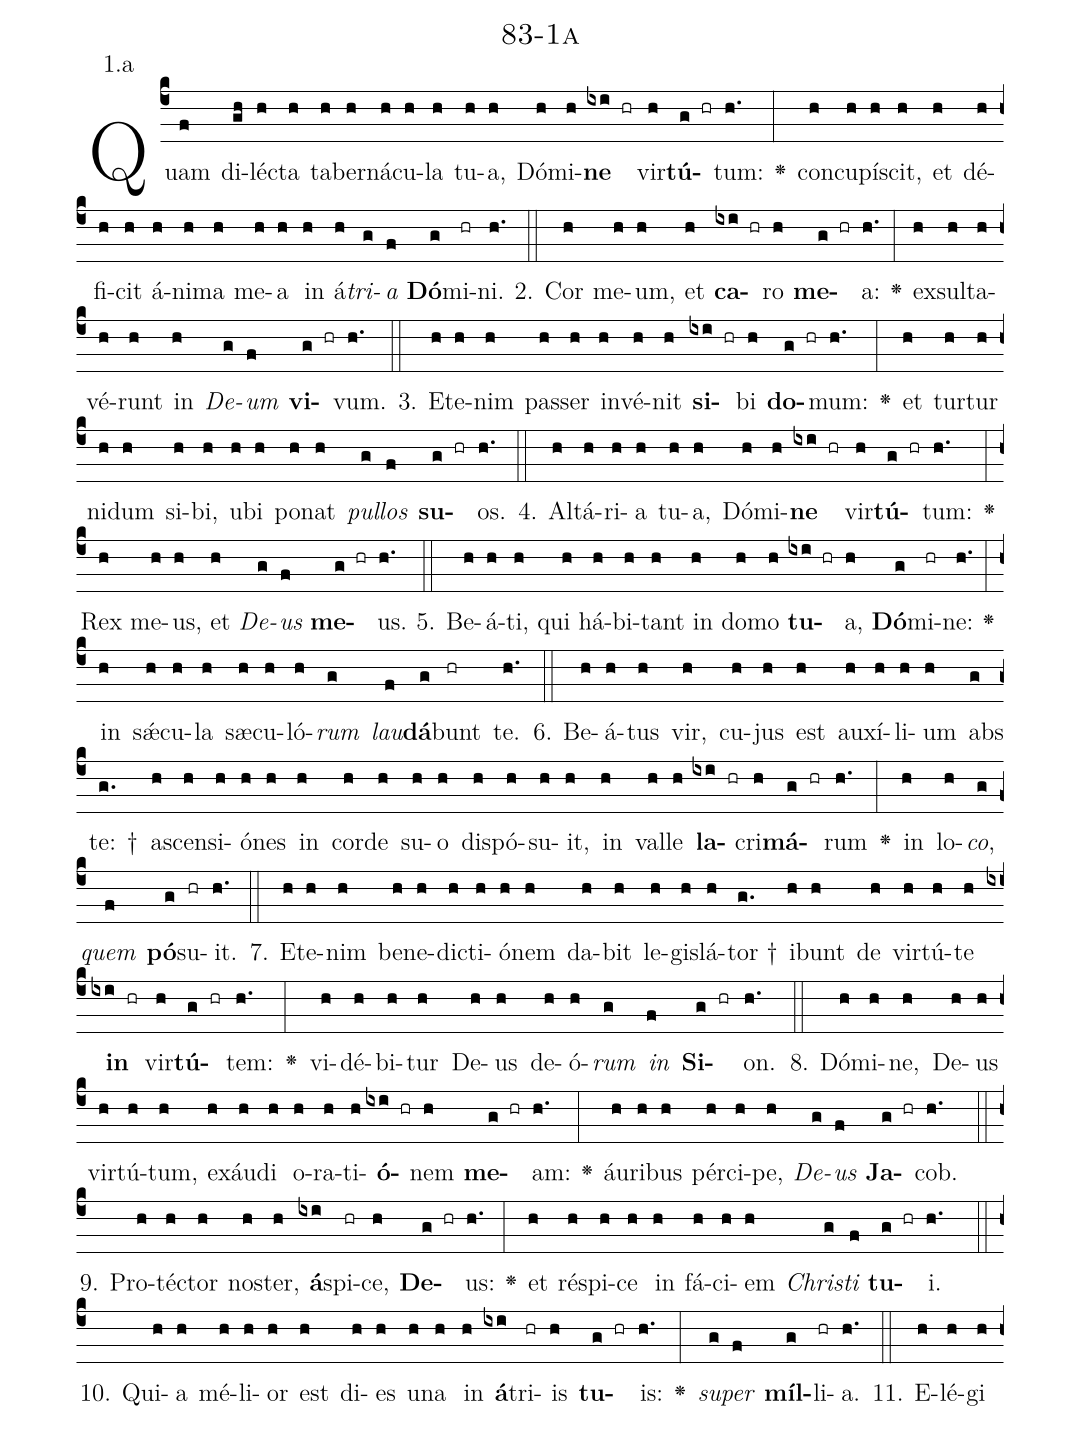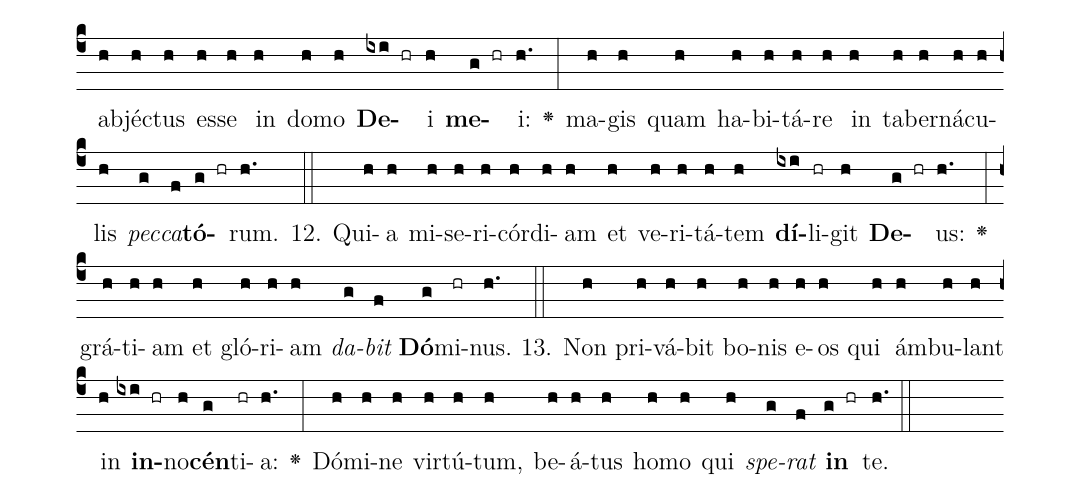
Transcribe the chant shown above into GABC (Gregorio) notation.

name: 83-1a;
annotation: 1.a;
%%
(c4)Quam(f) di(gh)léc(h)ta(h) ta(h)ber(h)ná(h)cu(h)la(h) tu(h)a,(h) Dó(h)mi(h)<b>ne</b>(ixi hr) vir(h)<b>tú</b>(g hr)tum:(h.) <v>\greheightstar</v>(:) con(h)cu(h)pí(h)scit,(h) et(h) dé(h)fi(h)cit(h) á(h)ni(h)ma(h) me(h)a(h) in(h) á(h)<i>tri</i>(g)<i>a</i>(f) <b>Dó</b>(g)mi(hr)ni.(h.) (::)
2. Cor(h) me(h)um,(h) et(h) <b>ca</b>(ixi hr)ro(h) <b>me</b>(g hr)a:(h.) <v>\greheightstar</v>(:) ex(h)sul(h)ta(h)vé(h)runt(h) in(h) <i>De</i>(g)<i>um</i>(f) <b>vi</b>(g hr)vum.(h.) (::)
3. Et(h)e(h)nim(h) pas(h)ser(h) in(h)vé(h)nit(h) <b>si</b>(ixi hr)bi(h) <b>do</b>(g hr)mum:(h.) <v>\greheightstar</v>(:) et(h) tur(h)tur(h) ni(h)dum(h) si(h)bi,(h) u(h)bi(h) po(h)nat(h) <i>pul</i>(g)<i>los</i>(f) <b>su</b>(g hr)os.(h.) (::)
4. Al(h)tá(h)ri(h)a(h) tu(h)a,(h) Dó(h)mi(h)<b>ne</b>(ixi hr) vir(h)<b>tú</b>(g hr)tum:(h.) <v>\greheightstar</v>(:) Rex(h) me(h)us,(h) et(h) <i>De</i>(g)<i>us</i>(f) <b>me</b>(g hr)us.(h.) (::)
5. Be(h)á(h)ti,(h) qui(h) há(h)bi(h)tant(h) in(h) do(h)mo(h) <b>tu</b>(ixi hr)a,(h) <b>Dó</b>(g)mi(hr)ne:(h.) <v>\greheightstar</v>(:) in(h) sǽ(h)cu(h)la(h) sæ(h)cu(h)ló(h)<i>rum</i>(g) <i>lau</i>(f)<b>dá</b>(g)bunt(hr) te.(h.) (::)
6. Be(h)á(h)tus(h) vir,(h) cu(h)jus(h) est(h) au(h)xí(h)li(h)um(h) abs(g) te: †(g.) a(h)scen(h)si(h)ó(h)nes(h) in(h) cor(h)de(h) su(h)o(h) dis(h)pó(h)su(h)it,(h) in(h) val(h)le(h) <b>la</b>(ixi hr)cri(h)<b>má</b>(g hr)rum(h.) <v>\greheightstar</v>(:) in(h) lo(h)<i>co</i>,(g) <i>quem</i>(f) <b>pó</b>(g)su(hr)it.(h.) (::)
7. Et(h)e(h)nim(h) be(h)ne(h)dic(h)ti(h)ó(h)nem(h) da(h)bit(h) le(h)gis(h)lá(h)tor †(g.) i(h)bunt(h) de(h) vir(h)tú(h)te(h) <b>in</b>(ixi hr) vir(h)<b>tú</b>(g hr)tem:(h.) <v>\greheightstar</v>(:) vi(h)dé(h)bi(h)tur(h) De(h)us(h) de(h)ó(h)<i>rum</i>(g) <i>in</i>(f) <b>Si</b>(g hr)on.(h.) (::)
8. Dó(h)mi(h)ne,(h) De(h)us(h) vir(h)tú(h)tum,(h) ex(h)áu(h)di(h) o(h)ra(h)ti(h)<b>ó</b>(ixi hr)nem(h) <b>me</b>(g hr)am:(h.) <v>\greheightstar</v>(:) áu(h)ri(h)bus(h) pér(h)ci(h)pe,(h) <i>De</i>(g)<i>us</i>(f) <b>Ja</b>(g hr)cob.(h.) (::)
9. Pro(h)téc(h)tor(h) nos(h)ter,(h) <b>á</b>(ixi)spi(hr)ce,(h) <b>De</b>(g hr)us:(h.) <v>\greheightstar</v>(:) et(h) ré(h)spi(h)ce(h) in(h) fá(h)ci(h)em(h) <i>Chris</i>(g)<i>ti</i>(f) <b>tu</b>(g hr)i.(h.) (::)
10. Qui(h)a(h) mé(h)li(h)or(h) est(h) di(h)es(h) u(h)na(h) in(h) <b>á</b>(ixi)tri(hr)is(h) <b>tu</b>(g hr)is:(h.) <v>\greheightstar</v>(:) <i>su</i>(g)<i>per</i>(f) <b>míl</b>(g)li(hr)a.(h.) (::)
11. E(h)lé(h)gi(h) ab(h)jéc(h)tus(h) es(h)se(h) in(h) do(h)mo(h) <b>De</b>(ixi hr)i(h) <b>me</b>(g hr)i:(h.) <v>\greheightstar</v>(:) ma(h)gis(h) quam(h) ha(h)bi(h)tá(h)re(h) in(h) ta(h)ber(h)ná(h)cu(h)lis(h) <i>pec</i>(g)<i>ca</i>(f)<b>tó</b>(g hr)rum.(h.) (::)
12. Qui(h)a(h) mi(h)se(h)ri(h)cór(h)di(h)am(h) et(h) ve(h)ri(h)tá(h)tem(h) <b>dí</b>(ixi)li(hr)git(h) <b>De</b>(g hr)us:(h.) <v>\greheightstar</v>(:) grá(h)ti(h)am(h) et(h) gló(h)ri(h)am(h) <i>da</i>(g)<i>bit</i>(f) <b>Dó</b>(g)mi(hr)nus.(h.) (::)
13. Non(h) pri(h)vá(h)bit(h) bo(h)nis(h) e(h)os(h) qui(h) ám(h)bu(h)lant(h) in(h) <b>in</b>(ixi hr)no(h)<b>cén</b>(g)ti(hr)a:(h.) <v>\greheightstar</v>(:) Dó(h)mi(h)ne(h) vir(h)tú(h)tum,(h) be(h)á(h)tus(h) ho(h)mo(h) qui(h) <i>spe</i>(g)<i>rat</i>(f) <b>in</b>(g hr) te.(h.) (::)
